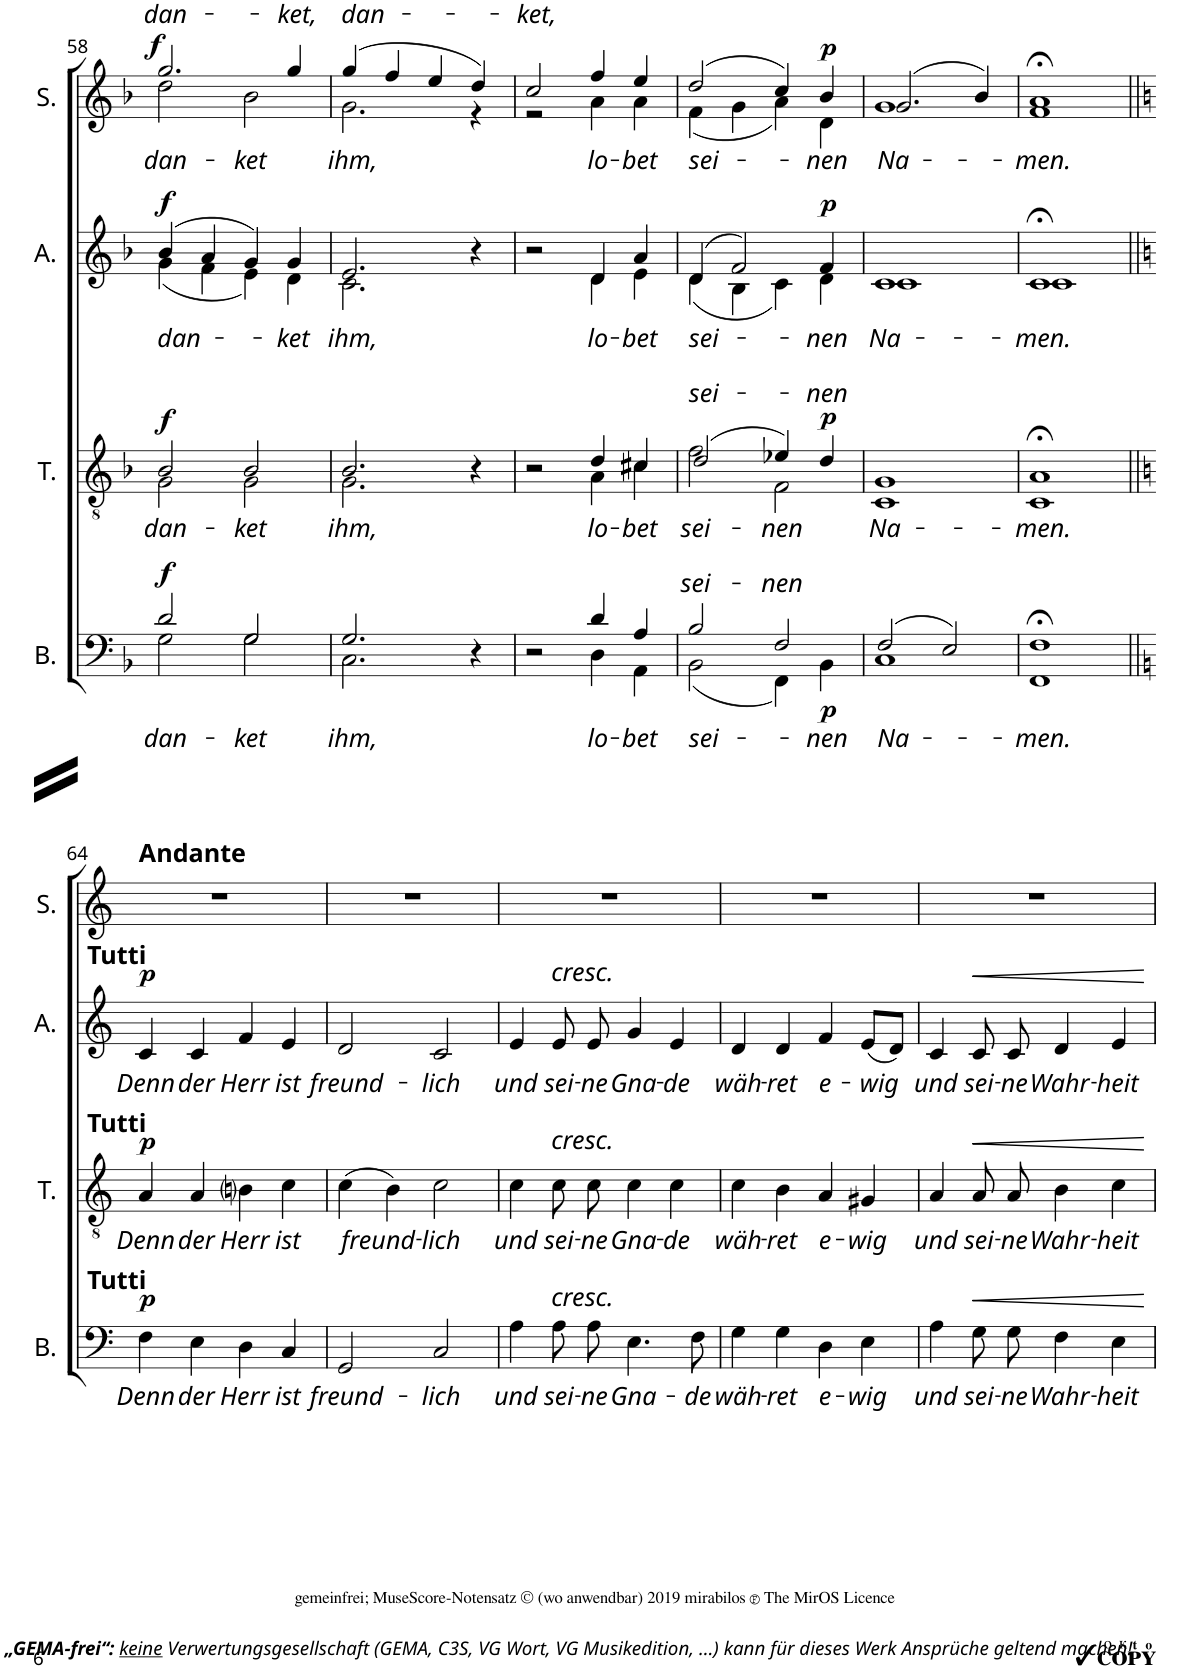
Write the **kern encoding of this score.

**kern	**text	**dynam	**kern	**text	**dynam	**kern	**text	**dynam	**kern	**text	**dynam
*part4	*part4	*part4	*part3	*part3	*part3	*part2	*part2	*part2	*part1	*part1	*part1
*staff4	*staff4	*staff4	*staff3	*staff3	*staff3	*staff2	*staff2	*staff2	*staff1	*staff1	*staff1
*I"Baß	*	*	*I"Tenor	*	*	*I"Alt	*	*	*I"Sopran	*	*
*I'B.	*	*	*I'T.	*	*	*I'A.	*	*	*I'S.	*	*
!!LO:PB:g=z
*clefF4	*	*	*clefGv2	*	*	*clefG2	*	*	*clefG2	*	*
*k[b-]	*	*	*k[b-]	*	*	*k[b-]	*	*	*k[b-]	*	*
*M4/4	*	*	*M4/4	*	*	*M4/4	*	*	*M4/4	*	*
*met(c)	*	*	*met(c)	*	*	*met(c)	*	*	*met(c)	*	*
=58	=58	=58	=58	=58	=58	=58	=58	=58	=58	=58	=58
!	!LO:LY:b	!	!	!LO:LY:b	!	!	!LO:LY:b	!	!	!LO:LY:a	!
*^	*	*	*^	*	*	*^	*	*	*^	*	*
!	!	!	!LO:DY:a	!	!	!	!LO:DY:a	!	!	!	!LO:DY:a	!	!	!LO:LY:b	!LO:DY:a
2d/	2G\	dan-	f	2B-/	2G\	dan-	f	(4b-/	(4g\	dan-	f	2.gg/	2dd\	dan-	f
.	.	.	.	.	.	.	.	4a/	4f\	.	.	.	.	.	.
!	!	!LO:LY:b	!	!	!	!LO:LY:b	!	!	!	!	!	!	!	!LO:LY:b	!
2G/	2G\	-ket	.	2B-/	2G\	-ket	.	4g/)	4e\)	.	.	.	2b-\	-ket	.
!	!	!	!	!	!	!	!	!	!	!LO:LY:b	!	!	!	!LO:LY:a	!
.	.	.	.	.	.	.	.	4g/	4d\	-ket	.	4gg/	.	-ket,	.
=59	=59	=59	=59	=59	=59	=59	=59	=59	=59	=59	=59	=59	=59	=59	=59
!	!	!LO:LY:b	!	!	!	!LO:LY:b	!	!	!	!LO:LY:b	!	!	!	!LO:LY:a	!
!	!	!	!	!	!	!	!	!	!	!	!	!	!	!LO:LY:b	!
2.G/	2.C\	ihm,	.	2.B-/	2.G\	ihm,	.	2.e/	2.c\	ihm,	.	(4gg/	2.g\	ihm,	.
.	.	.	.	.	.	.	.	.	.	.	.	4ff/	.	.	.
.	.	.	.	.	.	.	.	.	.	.	.	4ee/	.	.	.
4r	4ryy	.	.	4r	4ryy	.	.	4r	4ryy	.	.	4dd/)	4r	.	.
=60	=60	=60	=60	=60	=60	=60	=60	=60	=60	=60	=60	=60	=60	=60	=60
!	!	!	!	!	!	!	!	!	!	!	!	!	!	!LO:LY:a	!
2r	2ryy	.	.	2r	2ryy	.	.	2r	2ryy	.	.	2cc/	2r	-ket,	.
!	!	!LO:LY:b	!	!	!	!LO:LY:b	!	!	!	!LO:LY:b	!	!	!	!LO:LY:b	!
4d/	4D\	lo-	.	4d/	4A\	lo-	.	4d/	4d\	lo-	.	4ff/	4a\	lo-	.
!	!	!LO:LY:b	!	!	!	!LO:LY:b	!	!	!	!LO:LY:b	!	!	!	!LO:LY:b	!
4A/	4AA\	-bet	.	4c#X/	4c#\	-bet	.	4a/	4e\	-bet	.	4ee/	4a\	-bet	.
=61	=61	=61	=61	=61	=61	=61	=61	=61	=61	=61	=61	=61	=61	=61	=61
!	!	!LO:LY:a	!	!	!	!	!	!	!	!	!	!	!	!	!
!	!	!LO:LY:b	!	!	!	!LO:LY:a	!	!	!	!	!	!	!	!	!
!	!	!	!	!	!	!LO:LY:b	!	!	!	!LO:LY:b	!	!	!	!LO:LY:b	!
2B-/	(2BB-\	sei-	.	(2d/	2f\	sei-	.	(4d/	(4d\	sei-	.	(2dd/	(4f\	sei-	.
.	.	.	.	.	.	.	.	2f/)	4B-\	.	.	.	4g\	.	.
!	!	!LO:LY:a	!	!	!	!LO:LY:b	!	!	!	!	!	!	!	!	!
2F/	4FF\)	-nen	.	4e-X/)	2F\	-nen	.	.	4c\)	.	.	4cc/)	4a\)	.	.
!	!	!LO:LY:b	!LO:DY:b	!	!	!LO:LY:a	!LO:DY:a	!	!	!LO:LY:b	!LO:DY:a	!	!	!LO:LY:b	!LO:DY:a
.	4BB-\	-nen	p	4d/	.	-nen	p	4f/	4d\	-nen	p	4b-/	4d\	-nen	p
=62	=62	=62	=62	=62	=62	=62	=62	=62	=62	=62	=62	=62	=62	=62	=62
!	!	!LO:LY:b	!	!	!	!LO:LY:b	!	!	!	!LO:LY:b	!	!	!	!LO:LY:b	!
(2F/	1C	Na-	.	1G	1C	Na-	.	1c	1c	Na-	.	(2.g/	1g	Na-	.
2E/)	.	.	.	.	.	.	.	.	.	.	.	.	.	.	.
.	.	.	.	.	.	.	.	.	.	.	.	4b-/)	.	.	.
=63	=63	=63	=63	=63	=63	=63	=63	=63	=63	=63	=63	=63	=63	=63	=63
!	!	!LO:LY:b	!	!	!	!LO:LY:b	!	!	!	!LO:LY:b	!	!	!	!LO:LY:b	!
1F;<	1FF;<	-men.	.	1A;<	1C;<	-men.	.	1c;<	1c;<	-men.	.	1a;<	1f;<	-men.	.
*v	*v	*	*	*	*	*	*	*v	*v	*	*	*v	*v	*	*
*	*	*	*v	*v	*	*	*	*	*	*	*	*
!!LO:LB:g=z
=64||	=64||	=64||	=64||	=64||	=64||	=64||	=64||	=64||	=64||	=64||	=64||
*k[]	*	*	*k[]	*	*	*k[]	*	*	*k[]	*	*
*^	*	*	*^	*	*	*^	*	*	*^	*	*
!	!	!	!	!	!	!	!	!	!	!	!	!LO:TX:a:B:t=Andante	!	!	!
!	!	!	!	!	!	!	!	!LO:TX:a:B:t=Tutti	!	!	!	!	!	!	!
!	!	!	!	!LO:TX:a:B:t=Tutti	!	!	!	!	!	!	!	!	!	!	!
!LO:TX:a:B:t=Tutti	!	!	!	!	!	!	!	!	!	!	!	!	!	!	!
!	!	!LO:LY:b	!LO:DY:a	!	!	!LO:LY:b	!LO:DY:a	!	!	!LO:LY:b	!LO:DY:a	!	!	!	!
*v	*v	*	*	*	*	*	*	*v	*v	*	*	*v	*v	*	*
*	*	*	*v	*v	*	*	*	*	*	*	*	*
4F\	Denn	p	4A/	Denn	p	4c/	Denn	p	1r	.	.
!	!LO:LY:b	!	!	!LO:LY:b	!	!	!LO:LY:b	!	!	!	!
4E\	der	.	4A/	der	.	4c/	der	.	.	.	.
!	!LO:LY:b	!	!	!LO:LY:b	!	!	!LO:LY:b	!	!	!	!
4D\	Herr	.	4Bni\	Herr	.	4f/	Herr	.	.	.	.
!	!LO:LY:b	!	!	!LO:LY:b	!	!	!LO:LY:b	!	!	!	!
4C/	ist	.	4c\	ist	.	4e/	ist	.	.	.	.
=65	=65	=65	=65	=65	=65	=65	=65	=65	=65	=65	=65
!	!LO:LY:b	!	!	!LO:LY:b	!	!	!LO:LY:b	!	!	!	!
2GG/	freund-	.	(4c\	freund-	.	2d/	freund-	.	1r	.	.
.	.	.	4B\)	.	.	.	.	.	.	.	.
!	!LO:LY:b	!	!	!LO:LY:b	!	!	!LO:LY:b	!	!	!	!
2C/	-lich	.	2c\	-lich	.	2c/	-lich	.	.	.	.
=66	=66	=66	=66	=66	=66	=66	=66	=66	=66	=66	=66
!	!LO:LY:b	!	!	!LO:LY:b	!	!	!LO:LY:b	!	!	!	!
4A\	und	.	4c\	und	.	4e/	und	.	1r	.	.
!	!	!	!	!	!	!LO:TX:a:i:t=cresc.	!	!	!	!	!
!	!	!	!LO:TX:a:i:t=cresc.	!	!	!	!	!	!	!	!
!LO:TX:a:i:t=cresc.	!	!	!	!	!	!	!	!	!	!	!
!	!LO:LY:b	!	!	!LO:LY:b	!	!	!LO:LY:b	!	!	!	!
8A\L	sei-	.	8c\L	sei-	.	8e/	sei-	.	.	.	.
!	!LO:LY:b	!	!	!LO:LY:b	!	!	!LO:LY:b	!	!	!	!
8A\J	-ne	.	8c\J	-ne	.	8e/	-ne	.	.	.	.
!	!LO:LY:b	!	!	!LO:LY:b	!	!	!LO:LY:b	!	!	!	!
4.E\	Gna-	.	4c\	Gna-	.	4g/	Gna-	.	.	.	.
!	!	!	!	!LO:LY:b	!	!	!LO:LY:b	!	!	!	!
.	.	.	4c\	-de	.	4e/	-de	.	.	.	.
!	!LO:LY:b	!	!	!	!	!	!	!	!	!	!
8F\	-de	.	.	.	.	.	.	.	.	.	.
=67	=67	=67	=67	=67	=67	=67	=67	=67	=67	=67	=67
!	!LO:LY:b	!	!	!LO:LY:b	!	!	!LO:LY:b	!	!	!	!
4G\	wäh-	.	4c\	wäh-	.	4d/	wäh-	.	1r	.	.
!	!LO:LY:b	!	!	!LO:LY:b	!	!	!LO:LY:b	!	!	!	!
4G\	-ret	.	4B\	-ret	.	4d/	-ret	.	.	.	.
!	!LO:LY:b	!	!	!LO:LY:b	!	!	!LO:LY:b	!	!	!	!
4D\	e-	.	4A/	e-	.	4f/	e-	.	.	.	.
!	!LO:LY:b	!	!	!LO:LY:b	!	!	!LO:LY:b	!	!	!	!
4E\	-wig	.	4G#X/	-wig	.	(8e/L	-wig	.	.	.	.
.	.	.	.	.	.	8d/J)	.	.	.	.	.
=68	=68	=68	=68	=68	=68	=68	=68	=68	=68	=68	=68
!	!LO:LY:b	!	!	!LO:LY:b	!	!	!LO:LY:b	!	!	!	!
4A\	und	.	4A/	und	.	4c/	und	.	1r	.	.
!	!LO:LY:b	!LO:HP:b	!	!LO:LY:b	!LO:HP:b	!	!LO:LY:b	!LO:HP:b	!	!	!
8G\L	sei-	<	8A/L	sei-	<	8c/	sei-	<	.	.	.
!	!LO:LY:b	!	!	!LO:LY:b	!	!	!LO:LY:b	!	!	!	!
8G\J	-ne	.	8A/J	-ne	.	8c/	-ne	.	.	.	.
!	!LO:LY:b	!	!	!LO:LY:b	!	!	!LO:LY:b	!	!	!	!
4F\	Wahr-	.	4B\	Wahr-	.	4d/	Wahr-	.	.	.	.
!	!LO:LY:b	!	!	!LO:LY:b	!	!	!LO:LY:b	!	!	!	!
4E\	-heit	.	4c\	-heit	.	4e/	-heit	.	.	.	.
.	.	[	.	.	[	.	.	[	.	.	.
=	=	=	=	=	=	=	=	=	=	=	=
*-	*-	*-	*-	*-	*-	*-	*-	*-	*-	*-	*-
